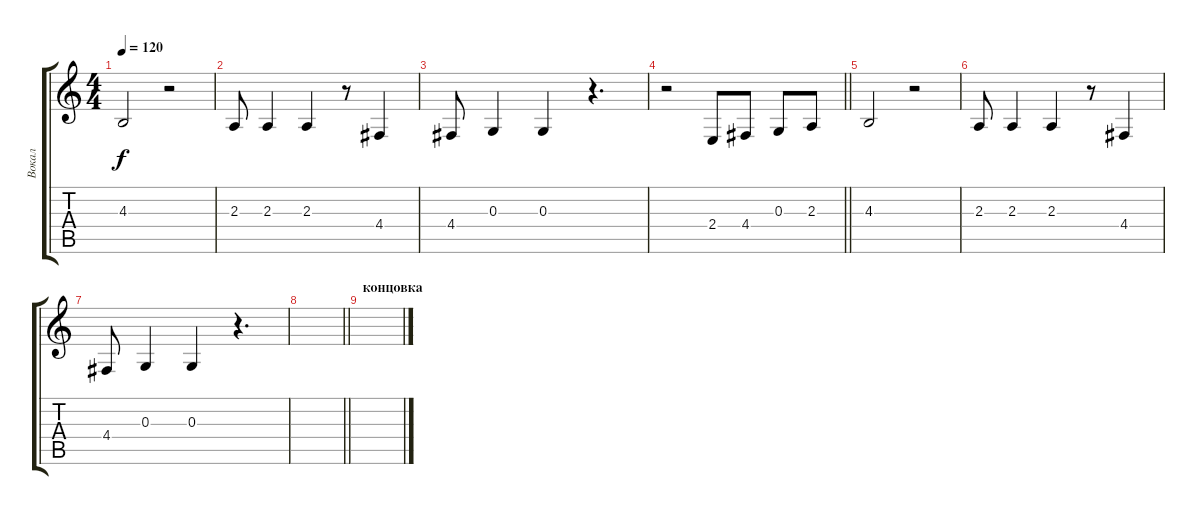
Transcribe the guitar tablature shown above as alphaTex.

\track ("Вокал" "Вокал") {instrument sopranosax}
\staff {score tabs}
\tuning (E4 B3 G3 D3 A2 E2) {hide}
\ts (4 4)
\section ("" "")
\tempo 120
\clef g2
\ks c
4.3.2{dy f} r.2 |
2.3.8 2.3.4 2.3.4 r.8 4.4.4 |
4.4.8 0.3.4 0.3.4 r.4{d} |
\barLineRight lightlight
r.2 2.4.8 4.4.8 0.3.8 2.3.8 |
4.3.2 r.2 |
2.3.8 2.3.4 2.3.4 r.8 4.4.4 |
4.4.8 0.3.4 0.3.4 r.4{d} |
\barLineRight lightlight
|
\section ("" "концовка")
